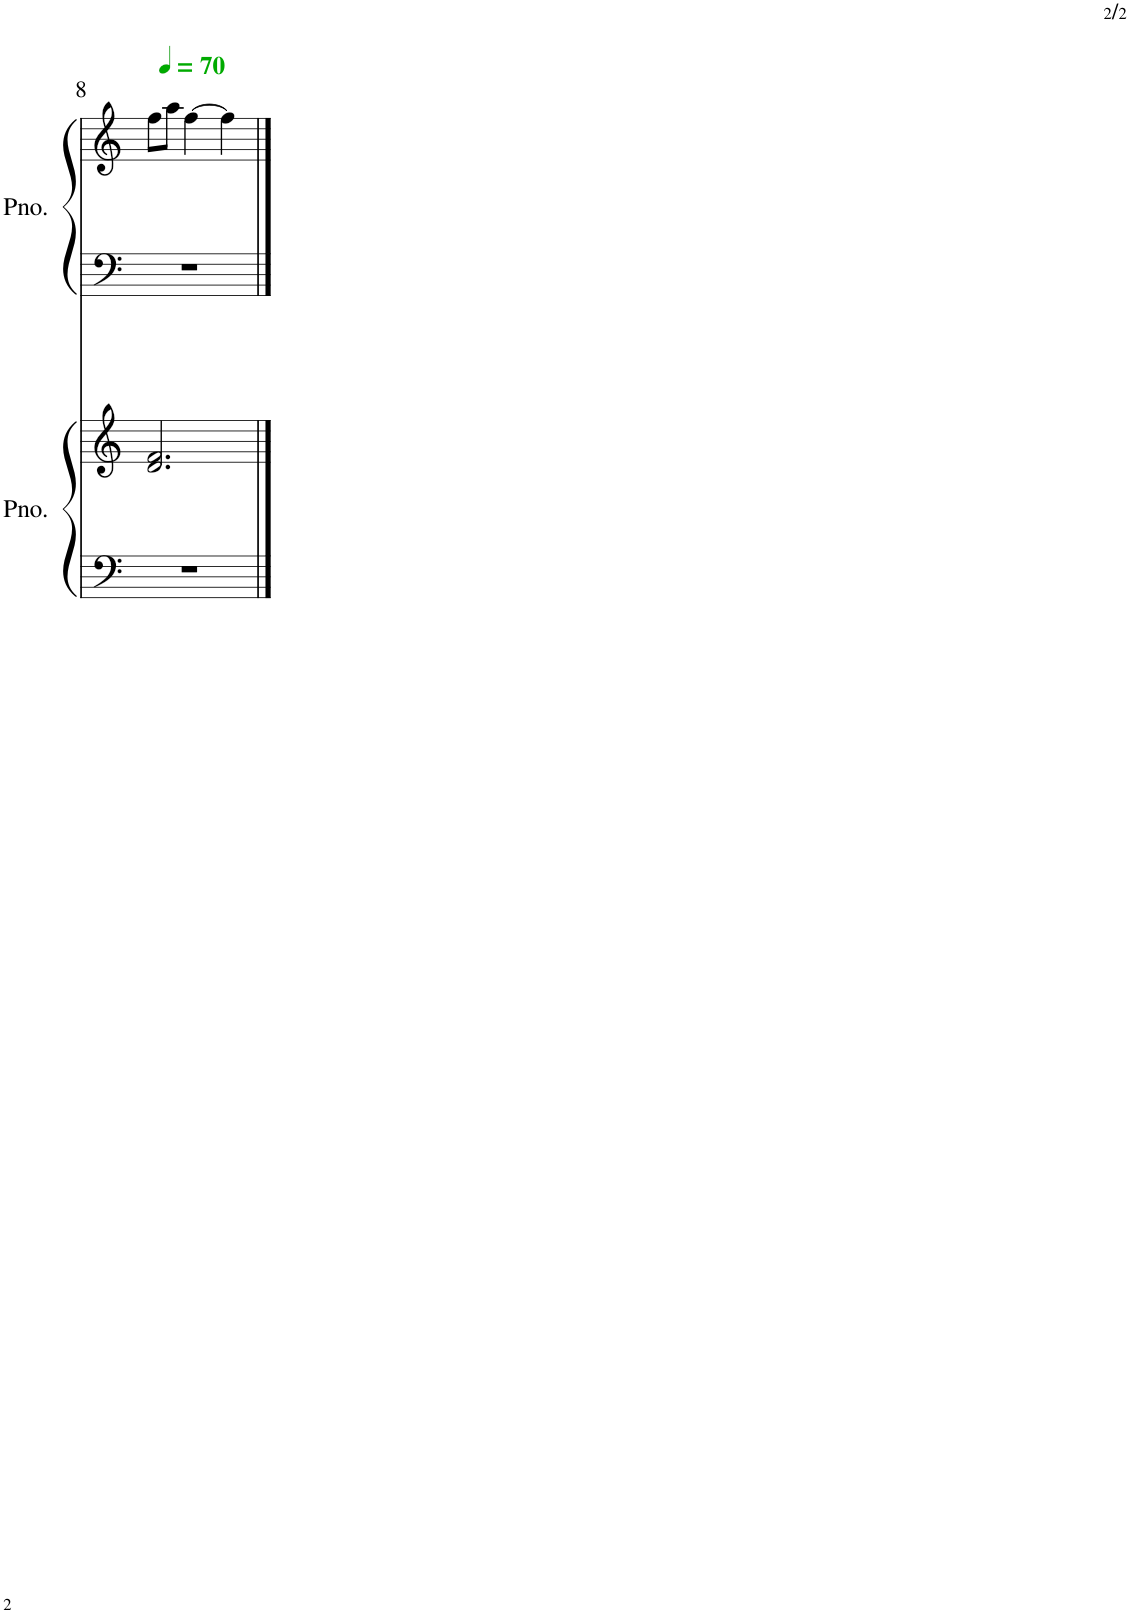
**kern	**kern	**kern	**kern
*part2	*part2	*part1	*part1
*staff4	*staff3	*staff2	*staff1
*I"ピアノ	*	*I"ピアノ	*
!!LO:PB:g=z
*clefF4	*clefG2	*clefF4	*clefG2
*k[]	*k[]	*k[]	*k[]
*M3/4	*M3/4	*M3/4	*M3/4
*MM70	*MM70	*MM70	*MM70
=8	=8	=8	=8
2.r	2.d/ 2.f/	2.r	8ff\L
.	.	.	8aa\J
.	.	.	[4ff\
.	.	.	4ff\]
==	==	==	==
*-	*-	*-	*-
